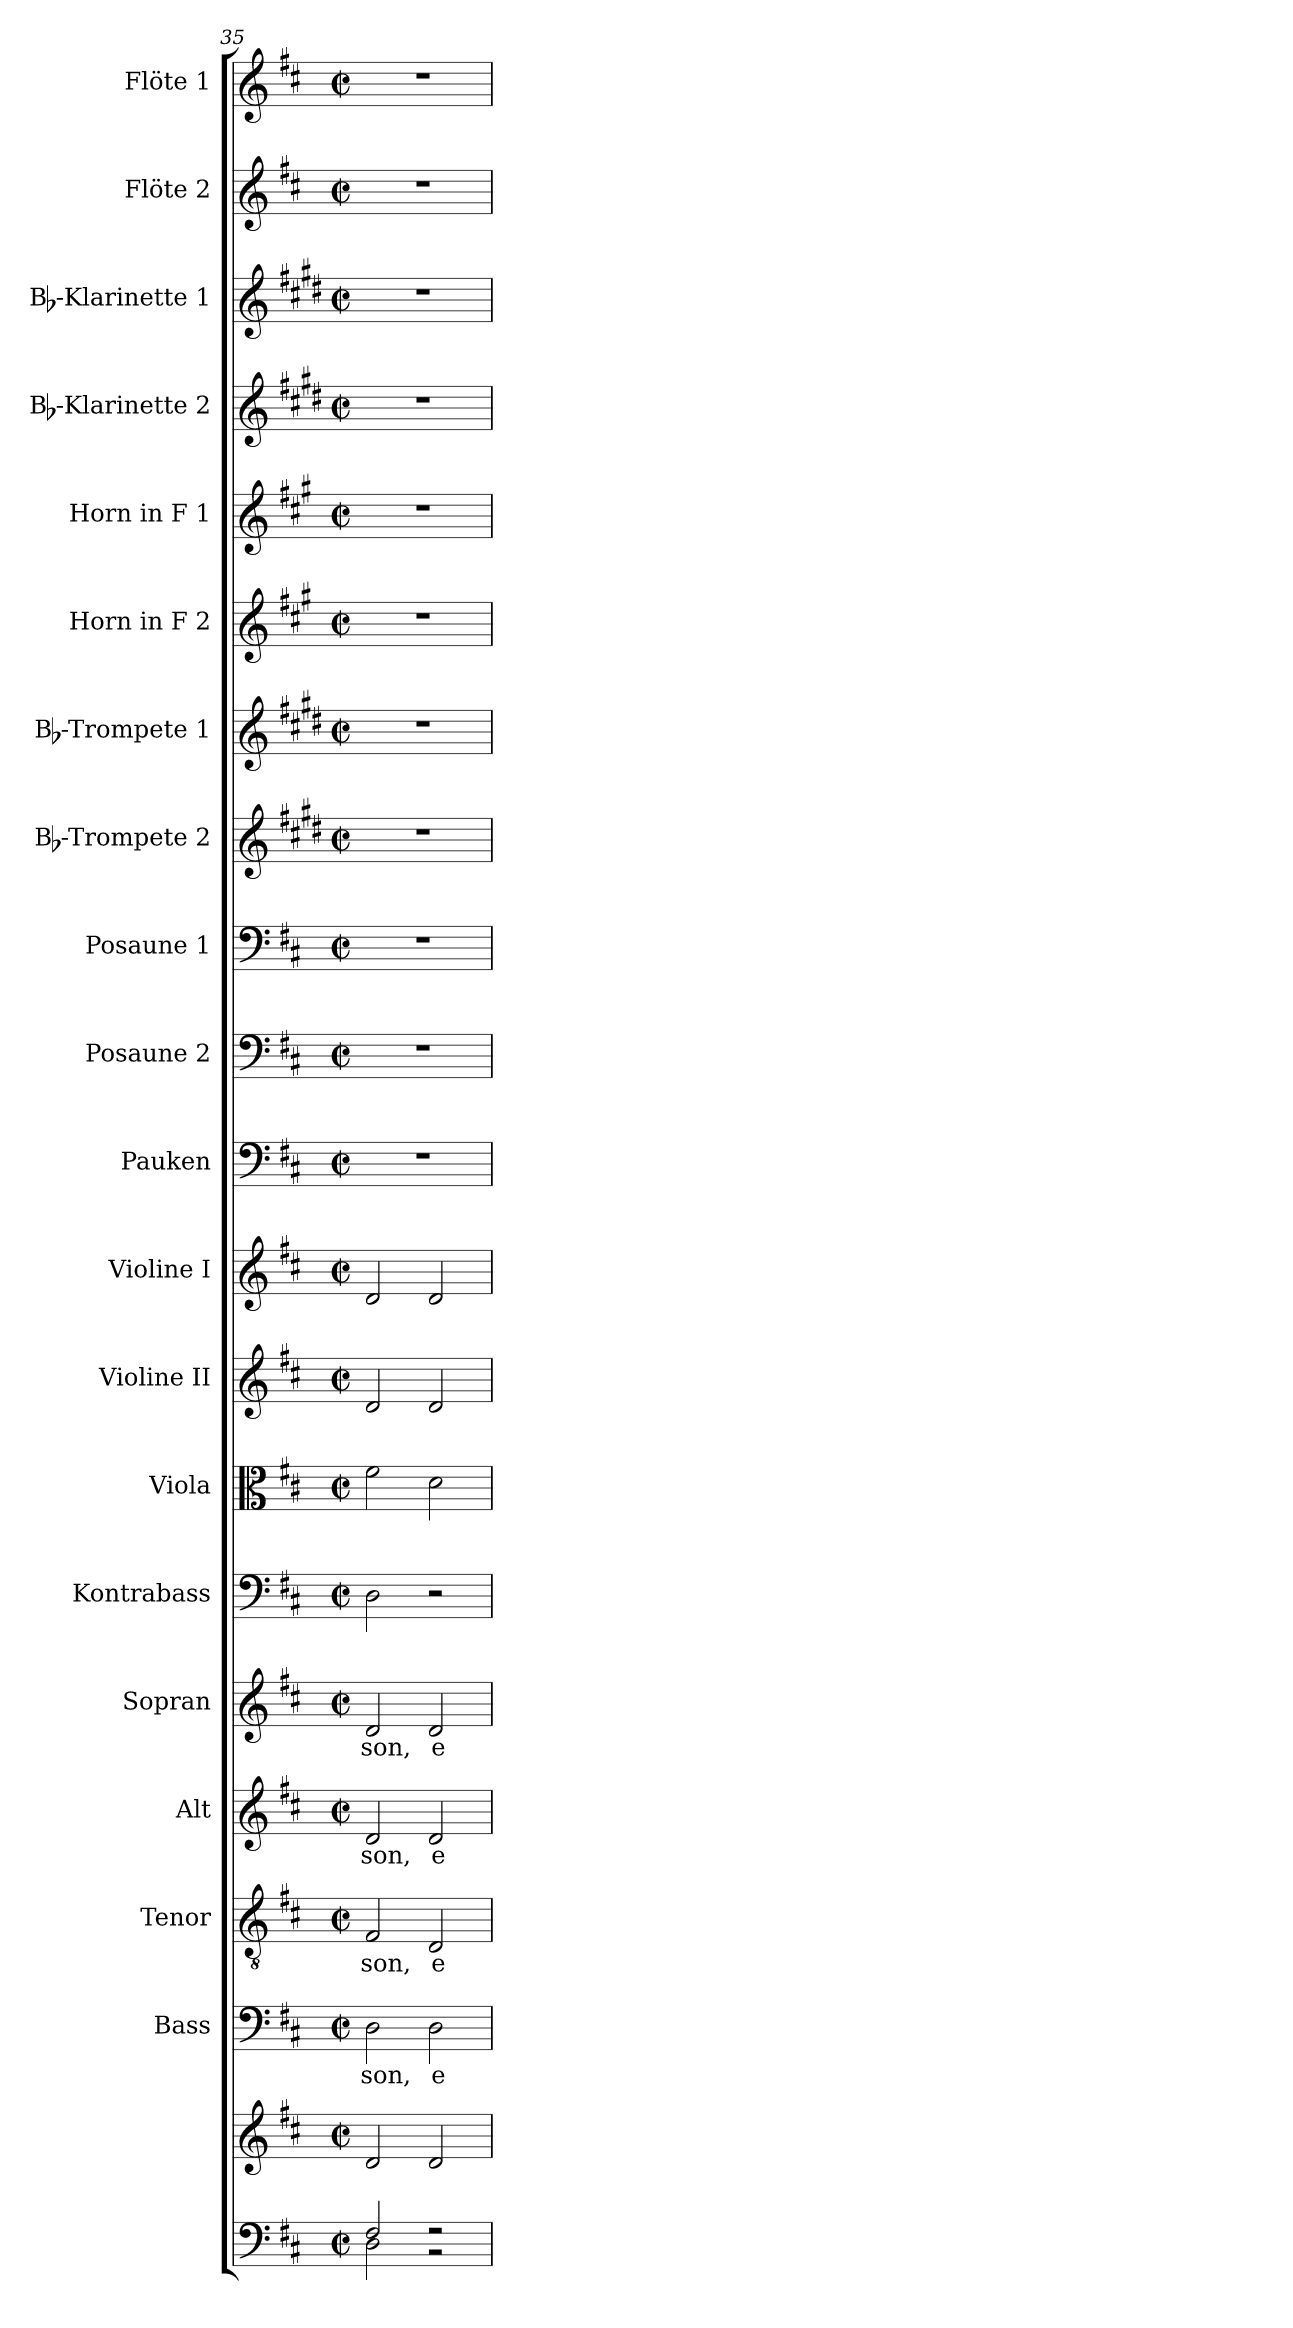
**kern	**kern	**kern	**text	**kern	**text	**kern	**text	**kern	**text	**kern	**kern	**kern	**kern	**kern	**kern	**kern	**kern	**kern	**kern	**kern	**kern	**kern	**kern	**kern
*part20	*part20	*part19	*part19	*part18	*part18	*part17	*part17	*part16	*part16	*part15	*part14	*part13	*part12	*part11	*part10	*part9	*part8	*part7	*part6	*part5	*part4	*part3	*part2	*part1
*staff21	*staff20	*staff19	*staff19	*staff18	*staff18	*staff17	*staff17	*staff16	*staff16	*staff15	*staff14	*staff13	*staff12	*staff11	*staff10	*staff9	*staff8	*staff7	*staff6	*staff5	*staff4	*staff3	*staff2	*staff1
*	*	*I"Bass	*	*I"Tenor	*	*I"Alt	*	*I"Sopran	*	*I"Kontrabass	*I"Viola	*I"Violine II	*I"Violine I	*I"Pauken	*I"Posaune 2	*I"Posaune 1	*I"Bb-Trompete 2	*I"Bb-Trompete 1	*I"Horn in F 2	*I"Horn in F 1	*I"Bb-Klarinette 2	*I"Bb-Klarinette 1	*I"Flöte 2	*I"Flöte 1
*	*	*I'B.	*	*I'T.	*	*I'A.	*	*I'S.	*	*I'Kb.	*I'Vla.	*I'Vl. II	*I'Vl. I	*I'Pk.	*I'Pos. 2	*I'Pos. 1	*I'Bb Trp. 2	*I'Bb Trp. 1	*	*	*I'Bb Kl. 2	*I'Bb Kl. 1	*I'Fl. 2	*I'Fl. 1
*clefF4	*clefG2	*clefF4	*	*clefGv2	*	*clefG2	*	*clefG2	*	*clefF4	*clefC3	*clefG2	*clefG2	*clefF4	*clefF4	*clefF4	*clefG2	*clefG2	*clefG2	*clefG2	*clefG2	*clefG2	*clefG2	*clefG2
*	*	*	*	*	*	*	*	*	*	*ITrd7c12	*	*	*	*	*	*	*ITrd1c2	*ITrd1c2	*ITrd4c7	*ITrd4c7	*ITrd1c2	*ITrd1c2	*	*
*k[f#c#]	*k[f#c#]	*k[f#c#]	*	*k[f#c#]	*	*k[f#c#]	*	*k[f#c#]	*	*k[f#c#]	*k[f#c#]	*k[f#c#]	*k[f#c#]	*k[f#c#]	*k[f#c#]	*k[f#c#]	*k[f#c#]	*k[f#c#]	*k[f#c#]	*k[f#c#]	*k[f#c#]	*k[f#c#]	*k[f#c#]	*k[f#c#]
*D:	*D:	*D:	*	*D:	*	*D:	*	*D:	*	*D:	*D:	*D:	*D:	*D:	*D:	*D:	*D:	*D:	*D:	*D:	*D:	*D:	*D:	*D:
*M2/2	*M2/2	*M2/2	*	*M2/2	*	*M2/2	*	*M2/2	*	*M2/2	*M2/2	*M2/2	*M2/2	*M2/2	*M2/2	*M2/2	*M2/2	*M2/2	*M2/2	*M2/2	*M2/2	*M2/2	*M2/2	*M2/2
*met(c|)	*met(c|)	*met(c|)	*	*met(c|)	*	*met(c|)	*	*met(c|)	*	*met(c|)	*met(c|)	*met(c|)	*met(c|)	*met(c|)	*met(c|)	*met(c|)	*met(c|)	*met(c|)	*met(c|)	*met(c|)	*met(c|)	*met(c|)	*met(c|)	*met(c|)
=35	=35	=35	=35	=35	=35	=35	=35	=35	=35	=35	=35	=35	=35	=35	=35	=35	=35	=35	=35	=35	=35	=35	=35	=35
*^	*	*	*	*	*	*	*	*	*	*	*	*	*	*	*	*	*	*	*	*	*	*	*	*
!	!	!	!	!LO:LY:b	!	!LO:LY:b	!	!LO:LY:b	!	!LO:LY:b	!	!	!	!	!	!	!	!	!	!	!	!	!	!	!
2F#/	2D\	2d/	2D\	-son,	2F#/	-son,	2d/	-son,	2d/	-son,	2DD\	2f#\	2d/	2d/	1r	1r	1r	1r	1r	1r	1r	1r	1r	1r	1r
!	!	!	!	!LO:LY:b	!	!LO:LY:b	!	!LO:LY:b	!	!LO:LY:b	!	!	!	!	!	!	!	!	!	!	!	!	!	!	!
2r	2r	2d/	2D\	e-	2D/	e-	2d/	e-	2d/	e-	2r	2d\	2d/	2d/	.	.	.	.	.	.	.	.	.	.	.
*v	*v	*	*	*	*	*	*	*	*	*	*	*	*	*	*	*	*	*	*	*	*	*	*	*	*
=	=	=	=	=	=	=	=	=	=	=	=	=	=	=	=	=	=	=	=	=	=	=	=	=
*-	*-	*-	*-	*-	*-	*-	*-	*-	*-	*-	*-	*-	*-	*-	*-	*-	*-	*-	*-	*-	*-	*-	*-	*-
